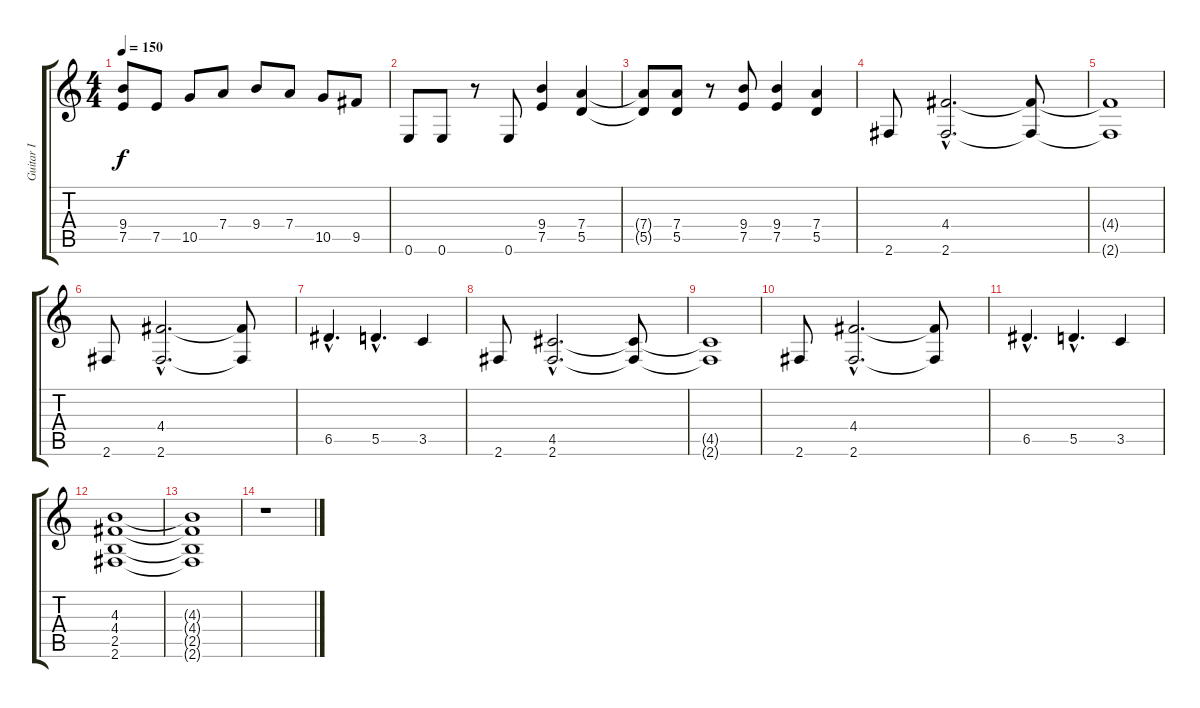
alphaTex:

\track ("Guitar I" "Guitar I") {instrument distortionguitar}
\staff {score tabs}
\tuning (E4 B3 G3 D3 A2 E2) {hide}
\ts (4 4)
\tempo 150
\clef g2
\ks c
(9.4{t} 7.5{t}).8{dy f} 7.5.8 10.5.8 7.4.8 9.4.8 7.4.8 10.5.8 9.5.8 |
0.6.8 0.6.8 r.8 0.6.8 (9.4 7.5).4 (7.4 5.5).4 |
(7.4{t} 5.5{t}).8 (7.4 5.5).8 r.8 (9.4 7.5).8 (9.4 7.5).4 (7.4 5.5).4 |
2.6.8 (4.4{hac} 2.6{hac}).2{d} (4.4{t} 2.6{t}).8 |
(4.4{t} 2.6{t}).1 |
2.6.8 (4.4{hac} 2.6{hac}).2{d} (4.4{t} 2.6{t}).8 |
6.5{hac}.4{d} 5.5{hac}.4{d} 3.5.4 |
2.6.8 (4.5{hac} 2.6{hac}).2{d} (4.5{t} 2.6{t}).8 |
(4.5{t} 2.6{t}).1 |
2.6.8 (4.4{hac} 2.6{hac}).2{d} (4.4{t} 2.6{t}).8 |
6.5{hac}.4{d} 5.5{hac}.4{d} 3.5.4 |
(4.3 4.4 2.5 2.6).1 |
(4.3{t} 4.4{t} 2.5{t} 2.6{t}).1 |
r.1
